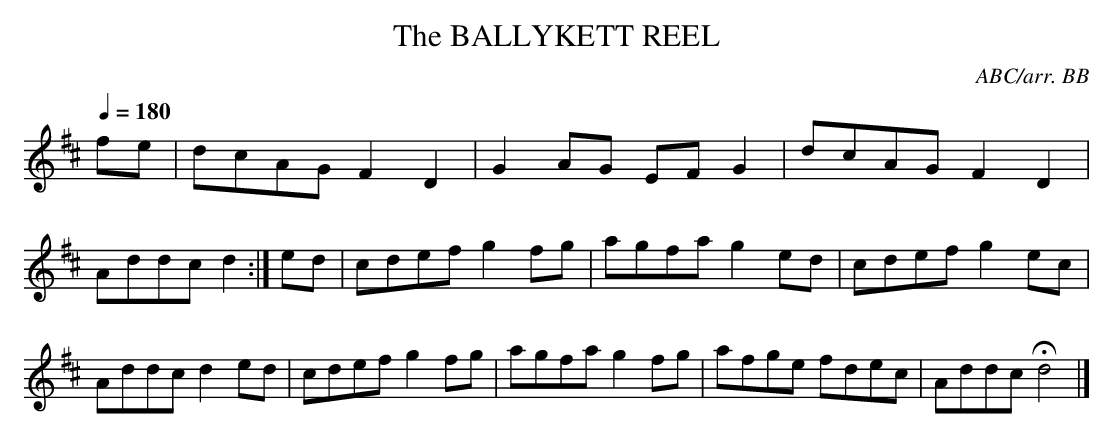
X:1
T:BALLYKETT REEL, The\
C:ABC/arr. BB\
Q:1/4=180\
M:4/4\
L:1/8\
K:D\
fe|dcAG F2D2|G2AG EFG2|dcAG F2D2|Addc d2 :|\
ed|cdef g2 fg|agfa g2 ed|cdef g2 ec|Addc d2 ed|\
cdef g2 fg|agfa g2 fg|afge fdec|Addc Hd4|]\
\
\
